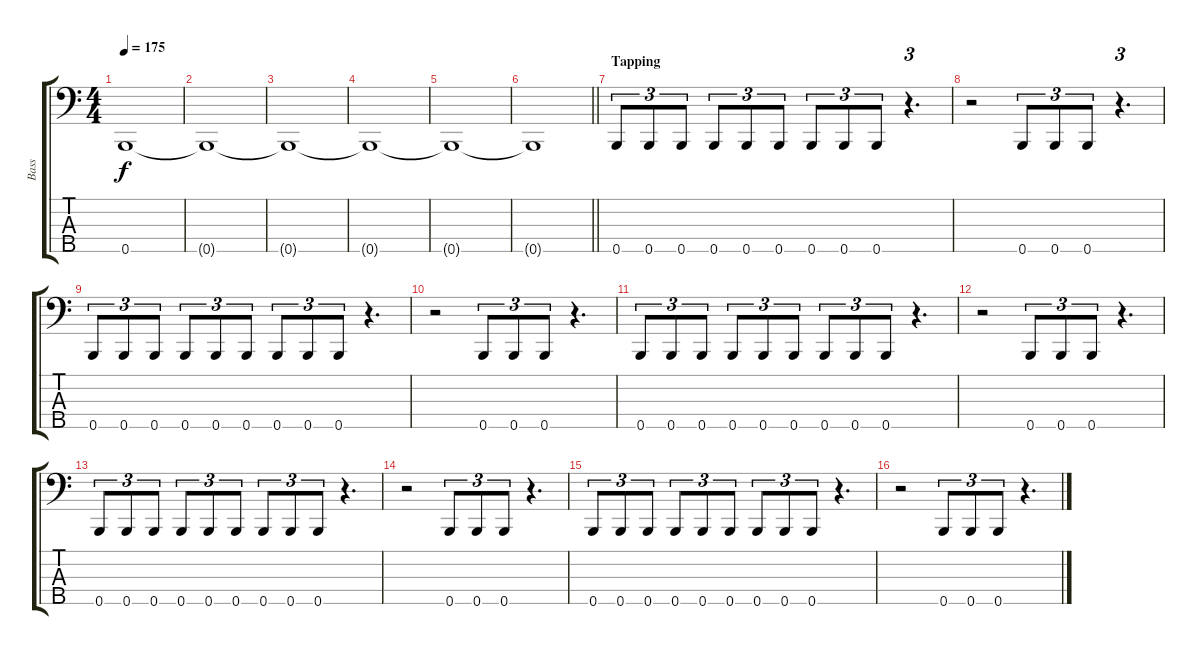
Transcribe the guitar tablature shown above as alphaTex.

\track ("Bass" "Bass") {instrument electricbassfinger}
\staff {score tabs}
\tuning (A2 E2 B1 Gb1 B0) {hide}
\ts (4 4)
\tempo 175
\clef f4
\ks c
0.5{t}.1{dy f} |
0.5{t}.1 |
0.5{t}.1 |
0.5{t}.1 |
0.5{t}.1 |
\barLineRight lightlight
0.5{t}.1 |
\section ("" "Tapping")
0.5.8{tu (3 2)} 0.5.8{tu (3 2)} 0.5.8{tu (3 2)} 0.5.8{tu (3 2)} 0.5.8{tu (3 2)} 0.5.8{tu (3 2)} 0.5.8{tu (3 2)} 0.5.8{tu (3 2)} 0.5.8{tu (3 2)} r.4{d tu (3 2)} |
r.2 0.5.8{tu (3 2)} 0.5.8{tu (3 2)} 0.5.8{tu (3 2)} r.4{d tu (3 2)} |
0.5.8{tu (3 2)} 0.5.8{tu (3 2)} 0.5.8{tu (3 2)} 0.5.8{tu (3 2)} 0.5.8{tu (3 2)} 0.5.8{tu (3 2)} 0.5.8{tu (3 2)} 0.5.8{tu (3 2)} 0.5.8{tu (3 2)} r.4{d tu (3 2)} |
r.2 0.5.8{tu (3 2)} 0.5.8{tu (3 2)} 0.5.8{tu (3 2)} r.4{d tu (3 2)} |
0.5.8{tu (3 2)} 0.5.8{tu (3 2)} 0.5.8{tu (3 2)} 0.5.8{tu (3 2)} 0.5.8{tu (3 2)} 0.5.8{tu (3 2)} 0.5.8{tu (3 2)} 0.5.8{tu (3 2)} 0.5.8{tu (3 2)} r.4{d tu (3 2)} |
r.2 0.5.8{tu (3 2)} 0.5.8{tu (3 2)} 0.5.8{tu (3 2)} r.4{d tu (3 2)} |
0.5.8{tu (3 2)} 0.5.8{tu (3 2)} 0.5.8{tu (3 2)} 0.5.8{tu (3 2)} 0.5.8{tu (3 2)} 0.5.8{tu (3 2)} 0.5.8{tu (3 2)} 0.5.8{tu (3 2)} 0.5.8{tu (3 2)} r.4{d tu (3 2)} |
r.2 0.5.8{tu (3 2)} 0.5.8{tu (3 2)} 0.5.8{tu (3 2)} r.4{d tu (3 2)} |
0.5.8{tu (3 2)} 0.5.8{tu (3 2)} 0.5.8{tu (3 2)} 0.5.8{tu (3 2)} 0.5.8{tu (3 2)} 0.5.8{tu (3 2)} 0.5.8{tu (3 2)} 0.5.8{tu (3 2)} 0.5.8{tu (3 2)} r.4{d tu (3 2)} |
r.2 0.5.8{tu (3 2)} 0.5.8{tu (3 2)} 0.5.8{tu (3 2)} r.4{d tu (3 2)}
